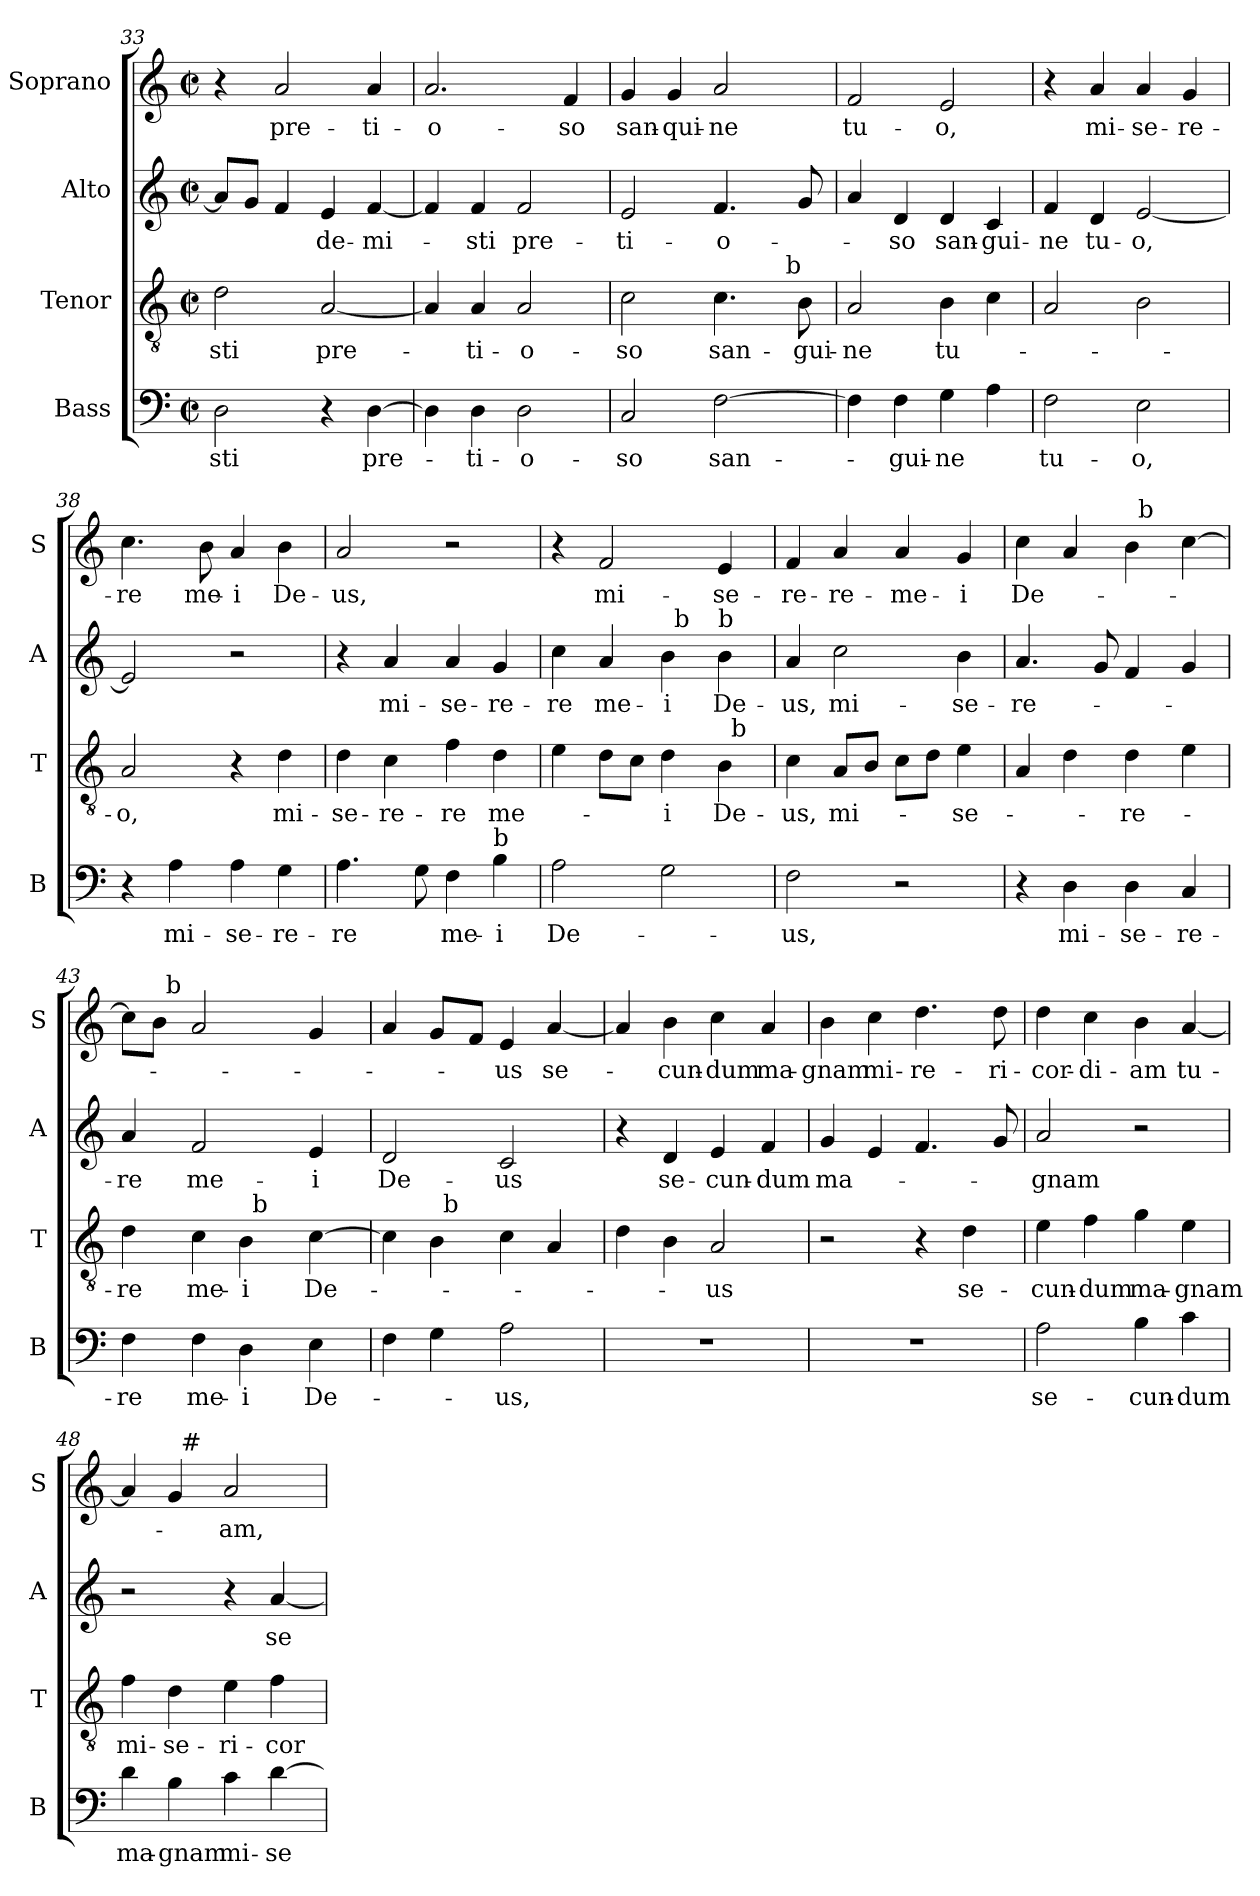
**kern	**text	**kern	**text	**kern	**text	**kern	**text
*part4	*part4	*part3	*part3	*part2	*part2	*part1	*part1
*staff4	*staff4	*staff3	*staff3	*staff2	*staff2	*staff1	*staff1
*I"Bass	*	*I"Tenor	*	*I"Alto	*	*I"Soprano	*
*I'B	*	*I'T	*	*I'A	*	*I'S	*
*clefF4	*	*clefGv2	*	*clefG2	*	*clefG2	*
*k[]	*	*k[]	*	*k[]	*	*k[]	*
*C:	*	*C:	*	*C:	*	*C:	*
*M2/2	*	*M2/2	*	*M2/2	*	*M2/2	*
*met(c|)	*	*met(c|)	*	*met(c|)	*	*met(c|)	*
=33	=33	=33	=33	=33	=33	=33	=33
2D\	-sti	2d\	-sti	8a/L]	.	4r	.
.	.	.	.	8g/J	.	.	.
.	.	.	.	4f/	.	2a/	pre-
4r	.	[2A/	pre-	4e/	-de-	.	.
[4D\	pre-	.	.	[4f/	-mi-	4a/	-ti-
=34	=34	=34	=34	=34	=34	=34	=34
4D\]	.	4A/]	.	4f/]	.	2.a/	-o-
4D\	-ti-	4A/	-ti-	4f/	-sti	.	.
2D\	-o-	2A/	-o-	2f/	pre-	.	.
.	.	.	.	.	.	4f/	-so
=35	=35	=35	=35	=35	=35	=35	=35
*	*	*^	*	*	*	*	*
2C/	-so	2c\	2ryy	-so	2e/	-ti-	4g/	san-
.	.	.	.	.	.	.	4g/	-qui-
[2F\	san-	4.c\	4ryy	san-	4.f/	-o-	2a/	-ne
.	.	.	16.ryy	.	.	.	.	.
!	!	!	!LO:TX:a:t=b	!	!	!	!	!
.	.	.	8ryy	.	.	.	.	.
.	.	8B\	.	-gui-	8g/	.	.	.
.	.	.	32ryy	.	.	.	.	.
*	*	*v	*v	*	*	*	*	*
!!LO:LB:g=z
=36	=36	=36	=36	=36	=36	=36	=36
4F\]	.	2A/	-ne	4a/	.	2f/	tu-
4F\	-gui-	.	.	4d/	-so	.	.
4G\	-ne	4B\	tu-	4d/	san-	2e/	-o,
4A\	.	4c\	.	4c/	-gui-	.	.
=37	=37	=37	=37	=37	=37	=37	=37
2F\	tu-	2A/	.	4f/	-ne	4r	.
.	.	.	.	4d/	tu-	4a/	mi-
2E\	-o,	2B\	.	[2e/	-o,	4a/	-se-
.	.	.	.	.	.	4g/	-re-
=38	=38	=38	=38	=38	=38	=38	=38
4r	.	2A/	-o,	2e/]	.	4.cc\	-re
4A\	mi-	.	.	.	.	.	.
.	.	.	.	.	.	8b\	me-
4A\	-se-	4r	.	2r	.	4a/	-i
4G\	-re-	4d\	mi-	.	.	4b\	De-
=39	=39	=39	=39	=39	=39	=39	=39
4.A\	-re	4d\	-se-	4r	.	2a/	-us,
.	.	4c\	-re-	4a/	mi-	.	.
8G\	.	.	.	.	.	.	.
4F\	me-	4f\	-re	4a/	-se-	2r	.
!LO:TX:a:t=b	!	!	!	!	!	!	!
4B\	-i	4d\	me-	4g/	-re-	.	.
=40	=40	=40	=40	=40	=40	=40	=40
*	*	*^	*	*^	*	*	*
2A\	De-	4e\	2ryy	.	4cc\	2ryy	-re	4r	.
.	.	8d\L	.	.	4a/	.	me-	2f/	mi-
.	.	8c\J	.	.	.	.	.	.	.
2G\	.	4d\	4ryy	-i	4b\	32ryy	-i	.	.
!	!	!	!	!	!	!LO:TX:a:t=b	!	!	!
.	.	.	.	.	.	4...ryy	.	.	.
!	!	!	!	!	!LO:TX:a:t=b	!	!	!	!
.	.	4B\	32ryy	De-	4b\	.	De-	4e/	-se-
!	!	!	!LO:TX:a:t=b	!	!	!	!	!	!
.	.	.	8..ryy	.	.	.	.	.	.
*	*	*v	*v	*	*	*	*	*	*
*	*	*	*	*v	*v	*	*	*
=41	=41	=41	=41	=41	=41	=41	=41
2F\	-us,	4c\	-us,	4a/	-us,	4f/	-re-
.	.	8A/L	mi-	2cc\	mi-	4a/	-re-
.	.	8B/J	.	.	.	.	.
2r	.	8c\L	.	.	.	4a/	-me-
.	.	8d\J	.	.	.	.	.
.	.	4e\	-se-	4b\	-se-	4g/	-i
=42	=42	=42	=42	=42	=42	=42	=42
*	*	*	*	*	*	*^	*
4r	.	4A/	.	4.a/	-re-	4cc\	2ryy	De-
4D\	mi-	4d\	.	.	.	4a/	.	.
.	.	.	.	8g/	.	.	.	.
4D\	-se-	4d\	-re-	4f/	.	4b\	32ryy	.
!	!	!	!	!	!	!	!LO:TX:a:t=b	!
.	.	.	.	.	.	.	4...ryy	.
4C/	-re-	4e\	.	4g/	.	[4cc\	.	.
!!LO:LB:g=z	!!
=43	=43	=43	=43	=43	=43	=43	=43	=43
*	*	*^	*	*	*	*	*	*
4F\	-re	4d\	2ryy	-re	4a/	-re	8cc\L]	8ryy	.
.	.	.	.	.	.	.	8b\J	32ryy	.
!	!	!	!	!	!	!	!	!LO:TX:a:t=b	!
.	.	.	.	.	.	.	.	2ryy	.
4F\	me-	4c\	.	me-	2f/	me-	2a/	.	.
4D\	-i	4B\	32ryy	-i	.	.	.	.	.
!	!	!	!LO:TX:a:t=b	!	!	!	!	!	!
.	.	.	4...ryy	.	.	.	.	.	.
.	.	.	.	.	.	.	.	4ryy	.
4E\	De-	[4c\	.	De-	4e/	-i	4g/	.	.
.	.	.	.	.	.	.	.	16.ryy	.
*	*	*	*	*	*	*	*v	*v	*
=44	=44	=44	=44	=44	=44	=44	=44	=44
4F\	.	4c\]	4ryy	.	2d/	De-	4a/	.
4G\	.	4B\	32ryy	.	.	.	8g/L	.
!	!	!	!LO:TX:a:t=b	!	!	!	!	!
.	.	.	2ryy	.	.	.	.	.
.	.	.	.	.	.	.	8f/J	.
2A\	-us,	4c\	.	.	2c/	-us	4e/	-us
.	.	4A/	.	.	.	.	[4a/	se-
.	.	.	8..ryy	.	.	.	.	.
*	*	*v	*v	*	*	*	*	*
=45	=45	=45	=45	=45	=45	=45	=45
1r	.	4d\	.	4r	.	4a/]	.
.	.	4B\	.	4d/	se-	4b\	-cun-
.	.	2A/	-us	4e/	-cun-	4cc\	-dum
.	.	.	.	4f/	-dum	4a/	ma-
=46	=46	=46	=46	=46	=46	=46	=46
1r	.	2r	.	4g/	ma-	4b\	-gnam
.	.	.	.	4e/	.	4cc\	mi-
.	.	4r	.	4.f/	.	4.dd\	-re-
.	.	4d\	se-	.	.	.	.
.	.	.	.	8g/	.	8dd\	-ri-
=47	=47	=47	=47	=47	=47	=47	=47
2A\	se-	4e\	-cun-	2a/	-gnam	4dd\	-cor-
.	.	4f\	-dum	.	.	4cc\	-di-
4B\	-cun-	4g\	ma-	2r	.	4b\	-am
4c\	-dum	4e\	-gnam	.	.	[4a/	tu-
=48	=48	=48	=48	=48	=48	=48	=48
*	*	*	*	*	*	*^	*
4d\	ma-	4f\	mi-	2r	.	4a/]	4ryy	.
4B\	-gnam	4d\	-se-	.	.	4g/	32ryy	.
!	!	!	!	!	!	!	!LO:TX:a:t=#	!
.	.	.	.	.	.	.	2ryy	.
4c\	mi-	4e\	-ri-	4r	.	2a/	.	-am,
[4d\	-se-	4f\	-cor-	[4a/	se-	.	.	.
.	.	.	.	.	.	.	8..ryy	.
*	*	*	*	*	*	*v	*v	*
=	=	=	=	=	=	=	=
*-	*-	*-	*-	*-	*-	*-	*-
